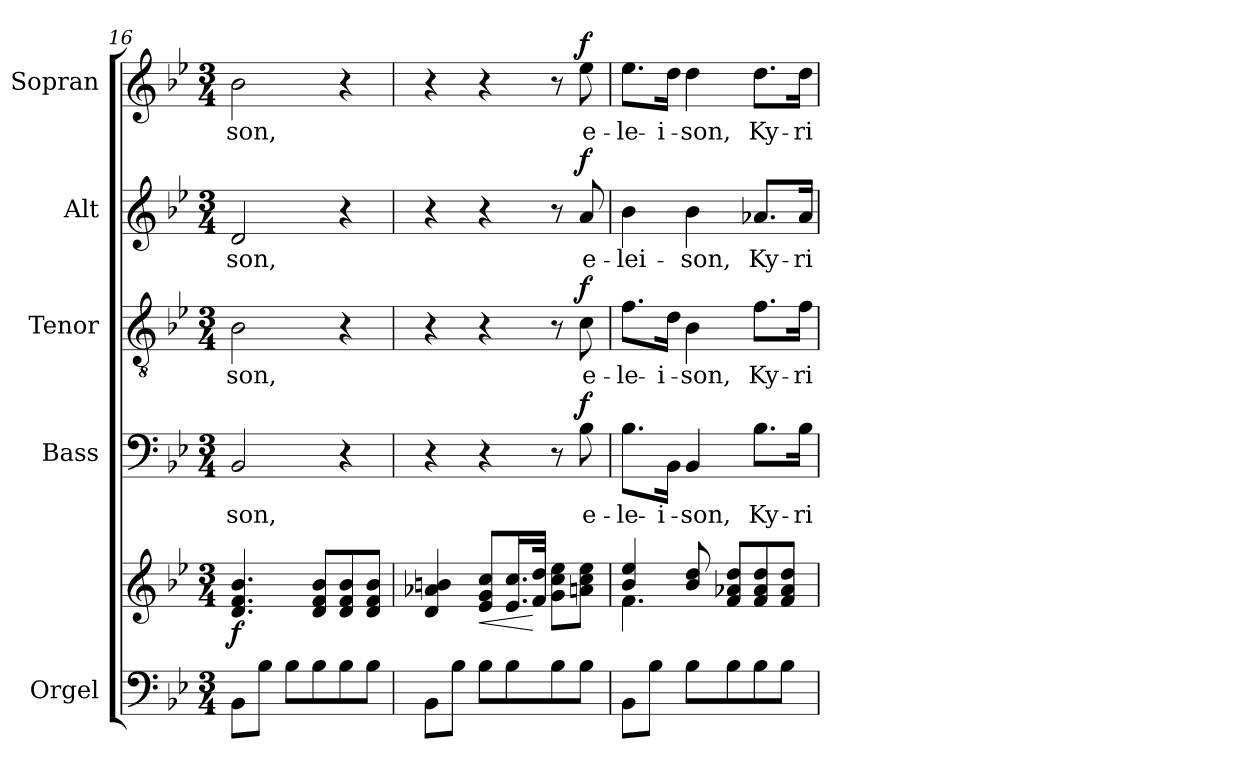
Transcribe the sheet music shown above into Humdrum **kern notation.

**kern	**kern	**dynam	**kern	**text	**dynam	**kern	**text	**dynam	**kern	**text	**dynam	**kern	**text	**dynam
*part5	*part5	*part5	*part4	*part4	*part4	*part3	*part3	*part3	*part2	*part2	*part2	*part1	*part1	*part1
*staff6	*staff5	*staff5/6	*staff4	*staff4	*staff4	*staff3	*staff3	*staff3	*staff2	*staff2	*staff2	*staff1	*staff1	*staff1
*I"Orgel	*	*	*I"Bass	*	*	*I"Tenor	*	*	*I"Alt	*	*	*I"Sopran	*	*
*I'Org.	*	*	*I'B.	*	*	*I'T.	*	*	*I'A.	*	*	*I'S.	*	*
*clefF4	*clefG2	*	*clefF4	*	*	*clefGv2	*	*	*clefG2	*	*	*clefG2	*	*
*k[b-e-]	*k[b-e-]	*	*k[b-e-]	*	*	*k[b-e-]	*	*	*k[b-e-]	*	*	*k[b-e-]	*	*
*B-:	*B-:	*	*B-:	*	*	*B-:	*	*	*B-:	*	*	*B-:	*	*
*M3/4	*M3/4	*	*M3/4	*	*	*M3/4	*	*	*M3/4	*	*	*M3/4	*	*
=16	=16	=16	=16	=16	=16	=16	=16	=16	=16	=16	=16	=16	=16	=16
!	!	!LO:DY:b	!	!LO:LY:b	!	!	!LO:LY:b	!	!	!LO:LY:b	!	!	!LO:LY:b	!
8BB-\L	4.d/ 4.f/ 4.b-/	f	2BB-/	-son,	.	2B-\	-son,	.	2d/	-son,	.	2b-\	-son,	.
8B-\J	.	.	.	.	.	.	.	.	.	.	.	.	.	.
8B-\L	.	.	.	.	.	.	.	.	.	.	.	.	.	.
8B-\	8d/ 8f/ 8b-/L	.	.	.	.	.	.	.	.	.	.	.	.	.
8B-\	8d/ 8f/ 8b-/	.	4r	.	.	4r	.	.	4r	.	.	4r	.	.
8B-\J	8d/ 8f/ 8b-/J	.	.	.	.	.	.	.	.	.	.	.	.	.
=17	=17	=17	=17	=17	=17	=17	=17	=17	=17	=17	=17	=17	=17	=17
8BB-\L	4d/ 4a-X/ 4bn/	.	4r	.	.	4r	.	.	4r	.	.	4r	.	.
8B-\J	.	.	.	.	.	.	.	.	.	.	.	.	.	.
!	!	!LO:HP:b	!	!	!	!	!	!	!	!	!	!	!	!
8B-\L	8e-/ 8g/ 8cc/L	<	4r	.	.	4r	.	.	4r	.	.	4r	.	.
8B-\	16.e-/ 16.cc/L	.	.	.	.	.	.	.	.	.	.	.	.	.
.	32f/ 32dd/JJk	[	.	.	.	.	.	.	.	.	.	.	.	.
8B-\	8g\ 8cc\ 8ee-\L	.	8r	.	.	8r	.	.	8r	.	.	8r	.	.
!	!	!	!	!LO:LY:b	!LO:DY:a	!	!LO:LY:b	!LO:DY:a	!	!LO:LY:b	!LO:DY:a	!	!LO:LY:b	!LO:DY:a
8B-\J	8an\ 8cc\ 8ee-\J	.	8B-\	e-	f	8c\	e-	f	8a/	e-	f	8ee-\	e-	f
=18	=18	=18	=18	=18	=18	=18	=18	=18	=18	=18	=18	=18	=18	=18
*	*^	*	*	*	*	*	*	*	*	*	*	*	*	*
!	!	!	!	!	!LO:LY:b	!	!	!LO:LY:b	!	!	!LO:LY:b	!	!	!LO:LY:b	!
8BB-\L	4b-/ 4ee-/	4.f\	.	8.B-\L	-le-	.	8.f\L	-le-	.	4b-\	-lei-	.	8.ee-\L	-le-	.
8B-\J	.	.	.	.	.	.	.	.	.	.	.	.	.	.	.
!	!	!	!	!	!LO:LY:b	!	!	!LO:LY:b	!	!	!	!	!	!LO:LY:b	!
.	.	.	.	16BB-\Jk	-i-	.	16d\Jk	-i-	.	.	.	.	16dd\Jk	-i-	.
!	!	!	!	!	!LO:LY:b	!	!	!LO:LY:b	!	!	!LO:LY:b	!	!	!LO:LY:b	!
8B-\L	8b-/ 8dd/	.	.	4BB-/	-son,	.	4B-\	-son,	.	4b-\	-son,	.	4dd\	-son,	.
8B-\	8f/ 8a-X/ 8dd/L	4.ryy	.	.	.	.	.	.	.	.	.	.	.	.	.
!	!	!	!	!	!LO:LY:b	!	!	!LO:LY:b	!	!	!LO:LY:b	!	!	!LO:LY:b	!
8B-\	8f/ 8a-/ 8dd/	.	.	8.B-\L	Ky-	.	8.f\L	Ky-	.	8.a-X/L	Ky-	.	8.dd\L	Ky-	.
8B-\J	8f/ 8a-/ 8dd/J	.	.	.	.	.	.	.	.	.	.	.	.	.	.
!	!	!	!	!	!LO:LY:b	!	!	!LO:LY:b	!	!	!LO:LY:b	!	!	!LO:LY:b	!
.	.	.	.	16B-\Jk	-ri-	.	16f\Jk	-ri-	.	16a-/Jk	-ri-	.	16dd\Jk	-ri-	.
*	*v	*v	*	*	*	*	*	*	*	*	*	*	*	*	*
=	=	=	=	=	=	=	=	=	=	=	=	=	=	=
*-	*-	*-	*-	*-	*-	*-	*-	*-	*-	*-	*-	*-	*-	*-
